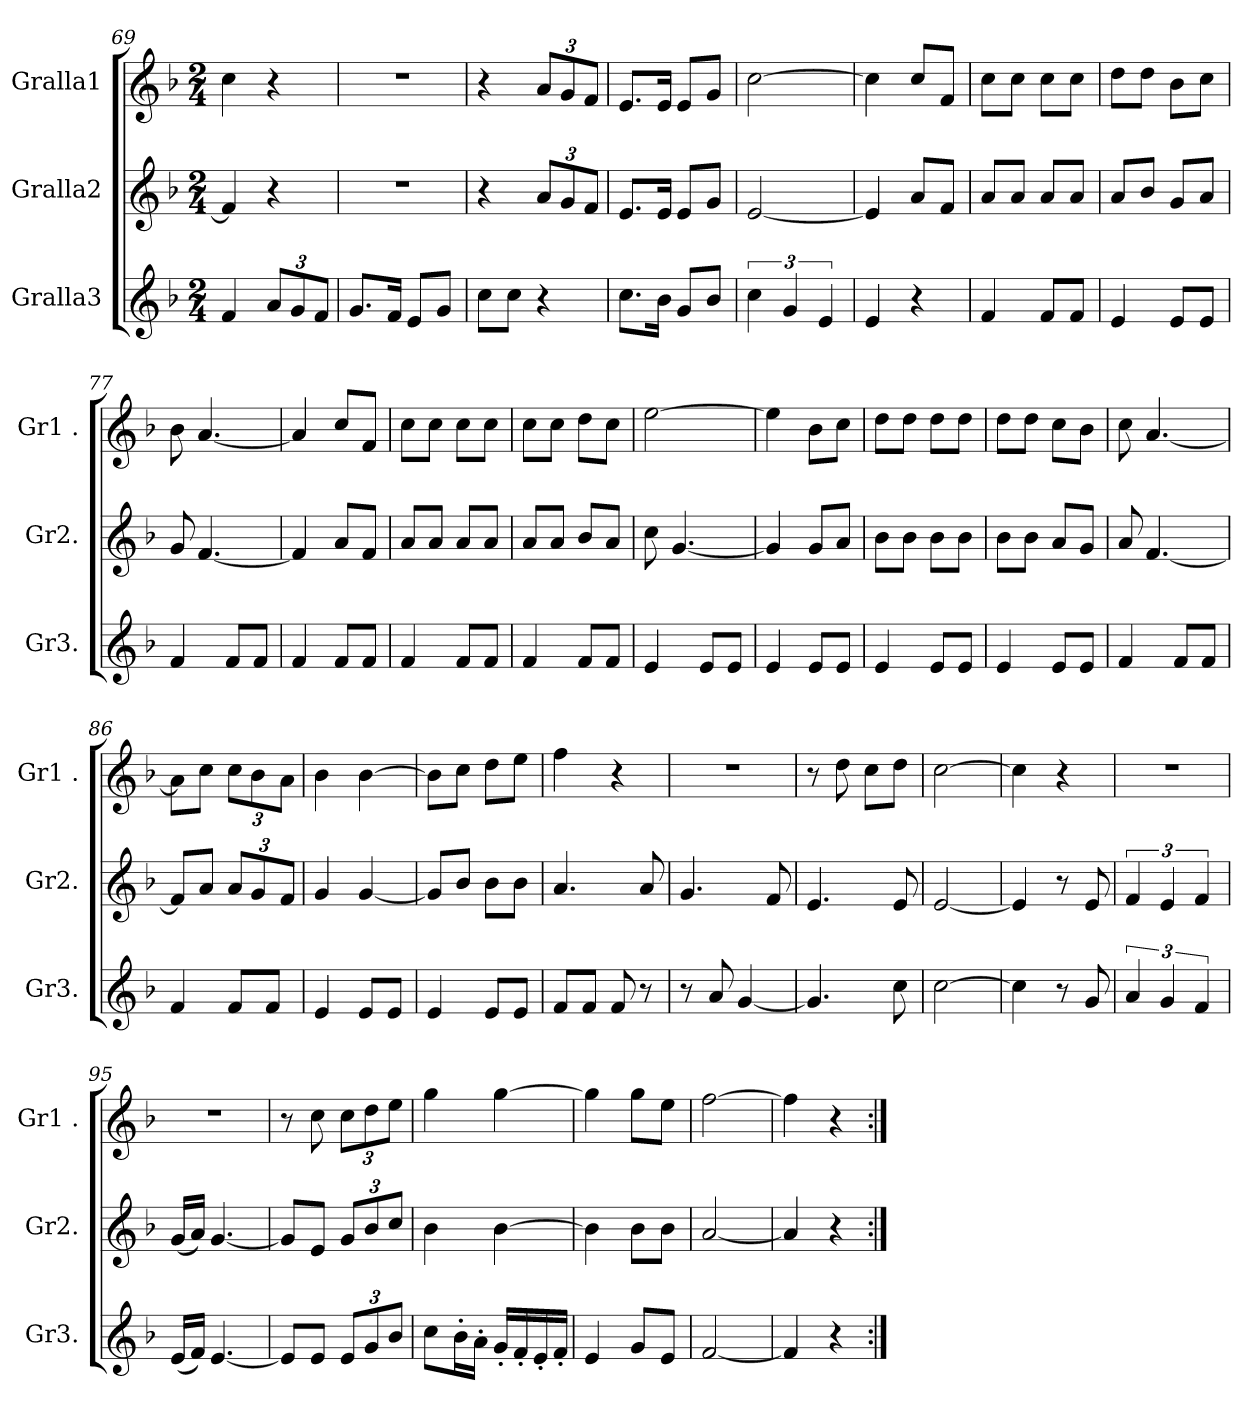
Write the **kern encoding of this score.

**kern	**kern	**kern
*part3	*part2	*part1
*staff3	*staff2	*staff1
*I"Gralla3	*I"Gralla2	*I"Gralla1
*I'Gr3.	*I'Gr2.	*I'Gr1 .
*clefG2	*clefG2	*clefG2
*k[b-]	*k[b-]	*k[b-]
*M2/4	*M2/4	*M2/4
=69	=69	=69
4f/	4f/]	4cc\
*Xbrackettup	*	*
12a/L	4r	4r
12g/	.	.
12f/J	.	.
=70	=70	=70
8.g/L	2r	2r
16f/Jk	.	.
8e/L	.	.
8g/J	.	.
=71	=71	=71
8cc\L	4r	4r
8cc\J	.	.
*	*Xbrackettup	*Xbrackettup
4r	12a/L	12a/L
.	12g/	12g/
.	12f/J	12f/J
=72	=72	=72
8.cc\L	8.e/L	8.e/L
16b-\Jk	16e/Jk	16e/Jk
8g/L	8e/L	8e/L
8b-/J	8g/J	8g/J
=73	=73	=73
*brackettup	*	*
6cc\	[2e/	[2cc\
6g/	.	.
6e/	.	.
=74	=74	=74
4e/	4e/]	4cc\]
4r	8a/L	8cc/L
.	8f/J	8f/J
=75	=75	=75
4f/	8a/L	8cc\L
.	8a/J	8cc\J
8f/L	8a/L	8cc\L
8f/J	8a/J	8cc\J
=76	=76	=76
4e/	8a/L	8dd\L
.	8b-/J	8dd\J
8e/L	8g/L	8b-\L
8e/J	8a/J	8cc\J
=77	=77	=77
4f/	8g/	8b-\
.	[4.f/	[4.a/
8f/L	.	.
8f/J	.	.
=78	=78	=78
4f/	4f/]	4a/]
8f/L	8a/L	8cc/L
8f/J	8f/J	8f/J
!!LO:LB:g=z
=79	=79	=79
4f/	8a/L	8cc\L
.	8a/J	8cc\J
8f/L	8a/L	8cc\L
8f/J	8a/J	8cc\J
=80	=80	=80
4f/	8a/L	8cc\L
.	8a/J	8cc\J
8f/L	8b-/L	8dd\L
8f/J	8a/J	8cc\J
=81	=81	=81
4e/	8cc\	[2ee\
.	[4.g/	.
8e/L	.	.
8e/J	.	.
=82	=82	=82
4e/	4g/]	4ee\]
8e/L	8g/L	8b-\L
8e/J	8a/J	8cc\J
=83	=83	=83
4e/	8b-\L	8dd\L
.	8b-\J	8dd\J
8e/L	8b-\L	8dd\L
8e/J	8b-\J	8dd\J
=84	=84	=84
4e/	8b-\L	8dd\L
.	8b-\J	8dd\J
8e/L	8a/L	8cc\L
8e/J	8g/J	8b-\J
=85	=85	=85
4f/	8a/	8cc\
.	[4.f/	[4.a/
8f/L	.	.
8f/J	.	.
=86	=86	=86
4f/	8f/L]	8a\L]
.	8a/J	8cc\J
8f/L	12a/L	12cc\L
.	12g/	12b-\
8f/J	.	.
.	12f/J	12a\J
=87	=87	=87
4e/	4g/	4b-\
8e/L	[4g/	[4b-\
8e/J	.	.
=88	=88	=88
4e/	8g/L]	8b-\L]
.	8b-/J	8cc\J
8e/L	8b-\L	8dd\L
8e/J	8b-\J	8ee\J
=89	=89	=89
8f/L	4.a/	4ff\
8f/J	.	.
8f/	.	4r
8r	8a/	.
=90	=90	=90
8r	4.g/	2r
8a/	.	.
[4g/	.	.
.	8f/	.
!!LO:LB:g=z
=91	=91	=91
4.g/]	4.e/	8r
.	.	8dd\
.	.	8cc\L
8cc\	8e/	8dd\J
=92	=92	=92
[2cc\	[2e/	[2cc\
=93	=93	=93
4cc\]	4e/]	4cc\]
8r	8r	4r
8g/	8e/	.
=94	=94	=94
*	*brackettup	*
6a/	6f/	2r
6g/	6e/	.
6f/	6f/	.
=95	=95	=95
(<16e/LL	(<16g/LL	2r
16f/JJ)	16a/JJ)	.
[4.e/	[4.g/	.
=96	=96	=96
8e/L]	8g/L]	8r
8e/J	8e/J	8cc\
*Xbrackettup	*Xbrackettup	*
12e/L	12g/L	12cc\L
12g/	12b-/	12dd\
12b-/J	12cc/J	12ee\J
=97	=97	=97
8cc\L	4b-\	4gg\
16b-'\L	.	.
16a'\JJ	.	.
16g'/LL	[4b-\	[4gg\
16f'/	.	.
16e'/	.	.
16f'/JJ	.	.
=98	=98	=98
4e/	4b-\]	4gg\]
8g/L	8b-\L	8gg\L
8e/J	8b-\J	8ee\J
=99	=99	=99
[2f/	[2a/	[2ff\
=100	=100	=100
4f/]	4a/]	4ff\]
4r	4r	4r
=:|!	=:|!	=:|!
*-	*-	*-
